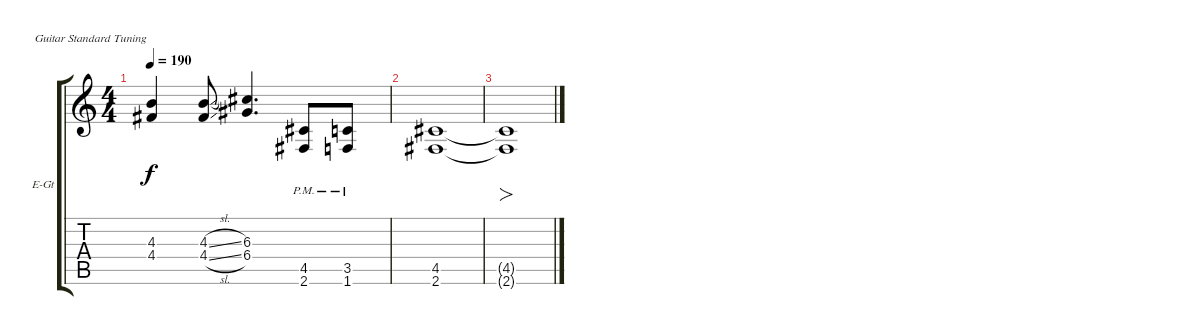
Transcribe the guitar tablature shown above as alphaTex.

\bracketExtendMode groupsimilarinstruments
\firstSystemTrackNameOrientation horizontal
\otherSystemsTrackNameOrientation horizontal
\track ("Rhythm guitar 1" "E-Gt") {instrument distortionguitar}
\staff {score tabs}
\tuning (E4 B3 G3 D3 A2 E2)
\ts (4 4)
\tempo 190
\clef g2
\ks c
(4.3{t} 4.4{t}).4{dy f} (4.4{sl} 4.3{sl}).8 (6.3 6.4).4{d} (2.6{pm} 4.5{pm}).8 (1.6{pm} 3.5{pm}).8 |
(2.6 4.5).1 |
(2.6{t} 4.5{t}).1{fo}
